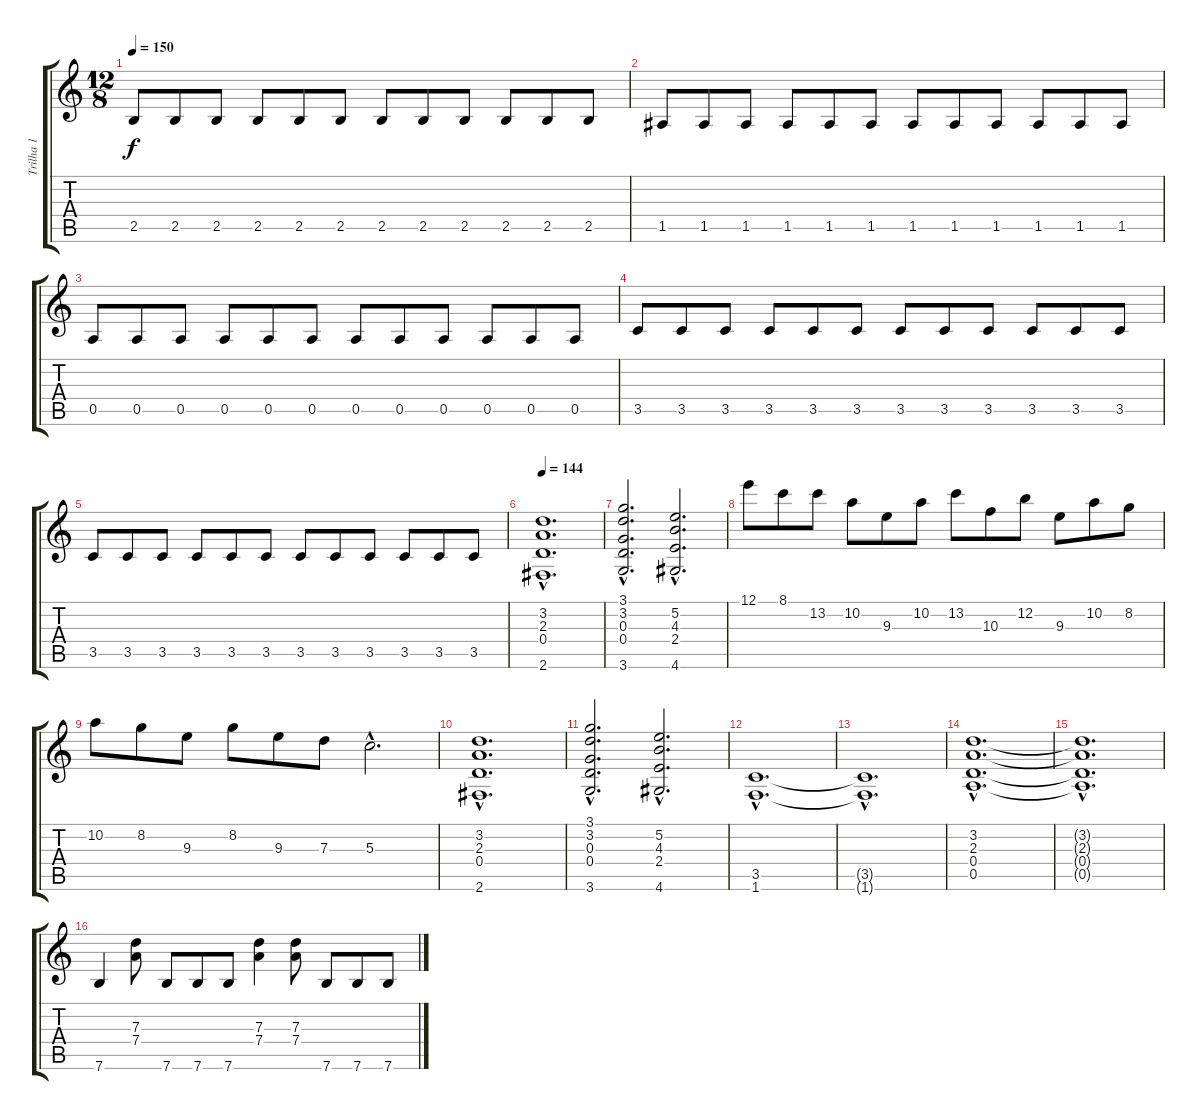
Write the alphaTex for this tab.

\track ("Trilha 1" "Trilha 1") {instrument distortionguitar}
\staff {score tabs}
\tuning (E4 B3 G3 D3 A2 E2) {hide}
\ts (12 8)
\tempo 150
\clef g2
\ks c
2.5.8{dy f} 2.5.8 2.5.8 2.5.8 2.5.8 2.5.8 2.5.8 2.5.8 2.5.8 2.5.8 2.5.8 2.5.8 |
1.5.8 1.5.8 1.5.8 1.5.8 1.5.8 1.5.8 1.5.8 1.5.8 1.5.8 1.5.8 1.5.8 1.5.8 |
0.5.8 0.5.8 0.5.8 0.5.8 0.5.8 0.5.8 0.5.8 0.5.8 0.5.8 0.5.8 0.5.8 0.5.8 |
3.5.8 3.5.8 3.5.8 3.5.8 3.5.8 3.5.8 3.5.8 3.5.8 3.5.8 3.5.8 3.5.8 3.5.8 |
3.5.8 3.5.8 3.5.8 3.5.8 3.5.8 3.5.8 3.5.8 3.5.8 3.5.8 3.5.8 3.5.8 3.5.8 |
\tempo 144
(3.2{hac} 2.3{hac} 0.4{hac} 2.6{hac}).1{d} |
(3.1{hac} 3.2{hac} 0.3{hac} 0.4{hac} 3.6{hac}).2{d} (5.2{hac} 4.3{hac} 2.4{hac} 4.6{hac}).2{d} |
12.1.8 8.1.8 13.2.8 10.2.8 9.3.8 10.2.8 13.2.8 10.3.8 12.2.8 9.3.8 10.2.8 8.2.8 |
10.2.8 8.2.8 9.3.8 8.2.8 9.3.8 7.3.8 5.3{hac}.2{d} |
(3.2{hac} 2.3{hac} 0.4{hac} 2.6{hac}).1{d} |
(3.1{hac} 3.2{hac} 0.3{hac} 0.4{hac} 3.6{hac}).2{d} (5.2{hac} 4.3{hac} 2.4{hac} 4.6{hac}).2{d} |
(3.5{hac} 1.6{hac}).1{d} |
(3.5{hac t} 1.6{hac t}).1{d} |
(3.2{hac} 2.3{hac} 0.4{hac} 0.5{hac}).1{d} |
(3.2{hac t} 2.3{hac t} 0.4{hac t} 0.5{hac t}).1{d} |
7.6.4 (7.3 7.4).8 7.6.8 7.6.8 7.6.8 (7.3 7.4).4 (7.3 7.4).8 7.6.8 7.6.8 7.6.8
